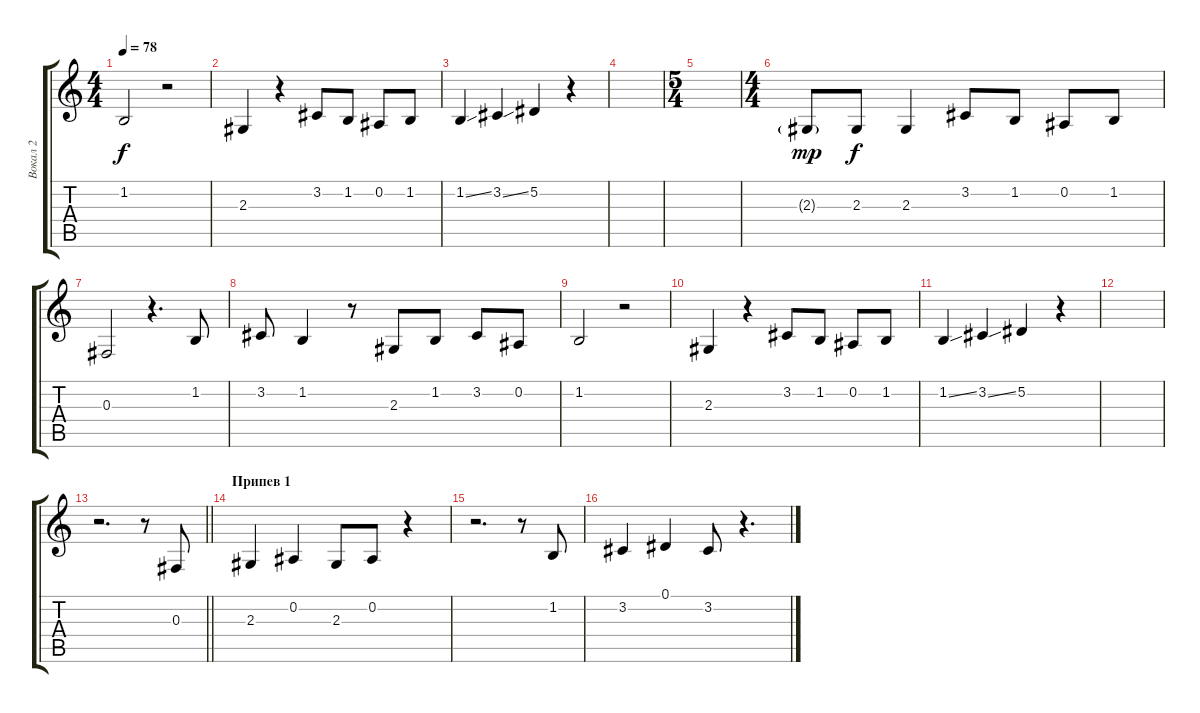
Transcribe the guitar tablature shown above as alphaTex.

\track ("Вокал 2" "Вокал 2") {instrument clarinet}
\staff {score tabs}
\tuning (Eb4 Bb3 Gb3 Db3 Ab2 Eb2) {hide}
\ts (4 4)
\tempo 78
\clef g2
\ks c
1.2.2{dy f} r.2 |
2.3.4 r.4 3.2.8 1.2.8 0.2.8 1.2.8 |
1.2{ss}.4 3.2{ss}.4 5.2.4 r.4 |
|
\ts (5 4)
|
\ts (4 4)
2.3{g}.8{dy mp} 2.3.8{dy f} 2.3.4 3.2.8 1.2.8 0.2.8 1.2.8 |
0.3.2 r.4{d} 1.2.8 |
3.2.8 1.2.4 r.8 2.3.8 1.2.8 3.2.8 0.2.8 |
1.2.2 r.2 |
2.3.4 r.4 3.2.8 1.2.8 0.2.8 1.2.8 |
1.2{ss}.4 3.2{ss}.4 5.2.4 r.4 |
|
\barLineRight lightlight
r.2{d volume 9} r.8 0.3.8 |
\section ("" "Припев 1")
2.3.4 0.2.4 2.3.8 0.2.8 r.4 |
r.2{d} r.8 1.2.8 |
3.2.4 0.1.4 3.2.8 r.4{d}
